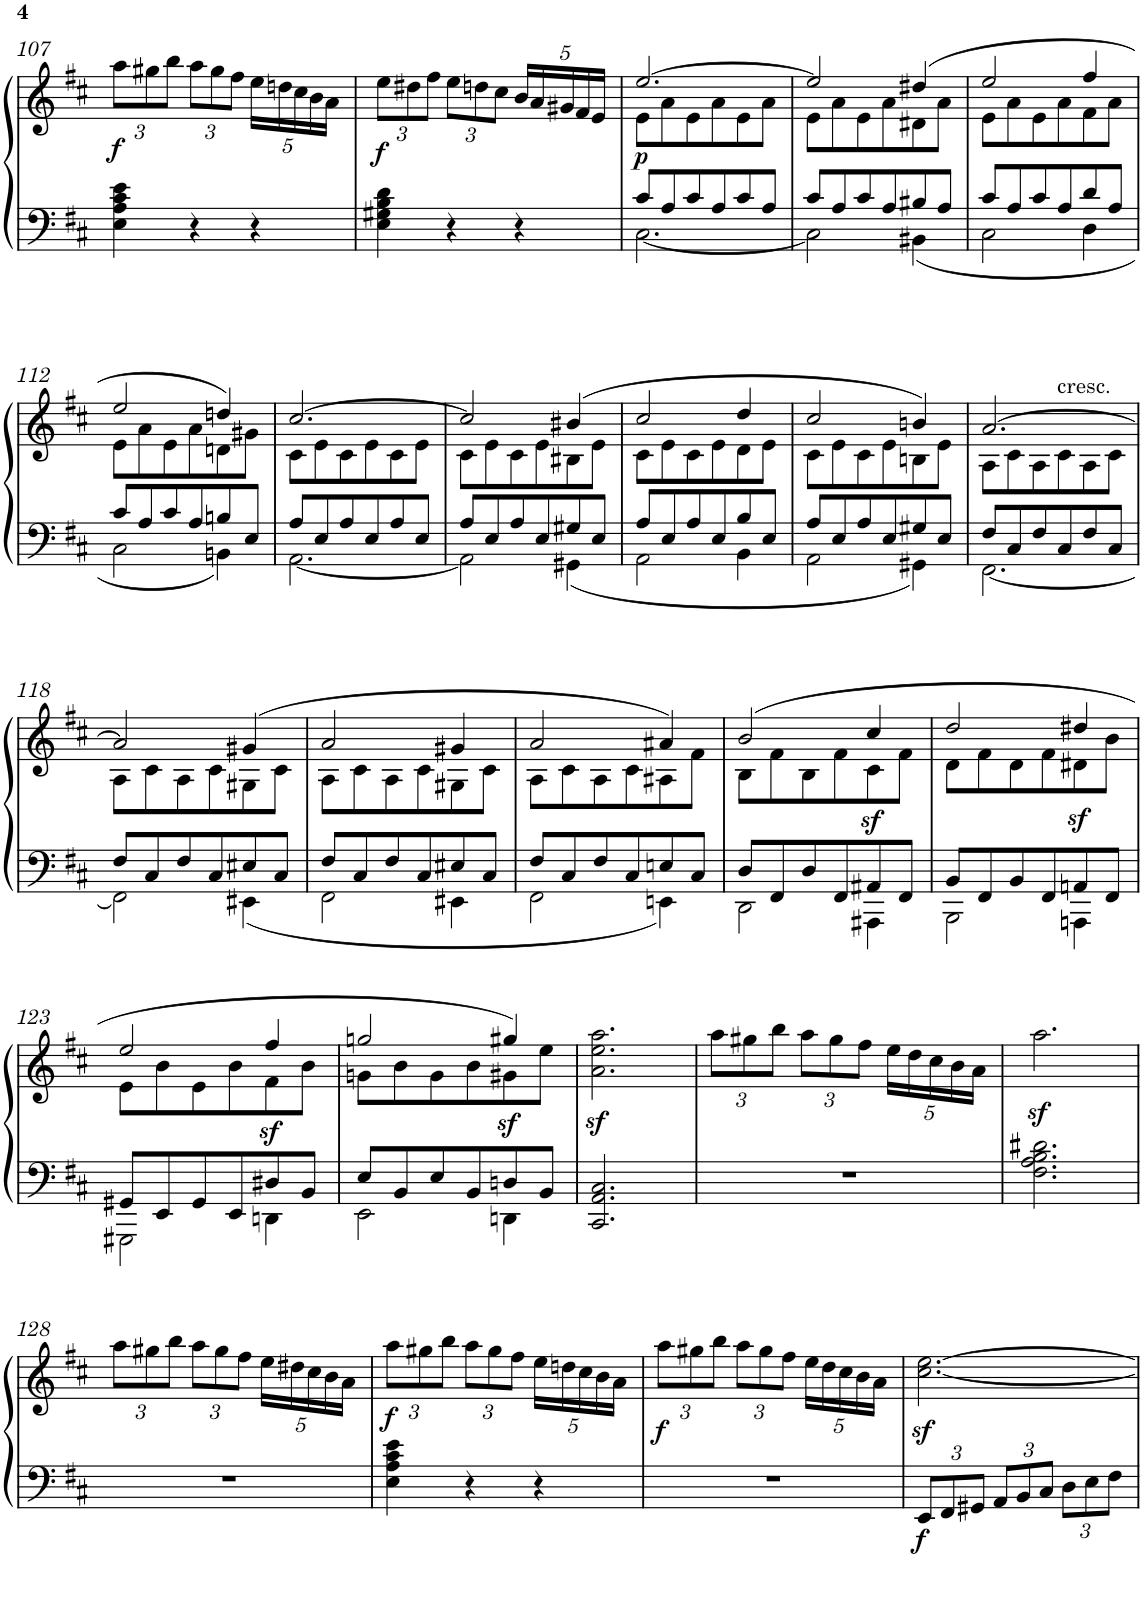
**kern	**kern	**dynam
*part1	*part1	*part1
*staff2	*staff1	*staff1/2
*I"Piano	*	*
*I'Pno	*	*
!!LO:PB:g=z
*clefF4	*clefG2	*
*k[f#c#]	*k[f#c#]	*
*D:	*D:	*
*M3/4	*M3/4	*
*	*Xbrackettup	*
=107	=107	=107
!	!	!LO:DY:b
4E\ 4A\ 4c#\ 4e\	12aa\L	f
.	12gg#X\	.
.	12bb\J	.
4r	12aa\L	.
.	12gg#\	.
.	12ff#\J	.
4r	20ee\LL	.
.	20ddn\	.
.	20cc#\	.
.	20b\	.
.	20a\JJ	.
=108	=108	=108
!	!	!LO:DY:b
4E\ 4G#X\ 4B\ 4d\	12ee\L	f
.	12dd#X\	.
.	12ff#\J	.
4r	12ee\L	.
.	12ddn\	.
.	12cc#\J	.
4r	20b/LL	.
.	20a/	.
.	20g#X/	.
.	20f#/	.
.	20e/JJ	.
=109	=109	=109
*^	*^	*
!	!	!	!	!LO:DY:b
8c#/L	[2.C#\	[2.ee/	8e\L	p
8A/	.	.	8a\	.
8c#/	.	.	8e\	.
8A/	.	.	8a\	.
8c#/	.	.	8e\	.
8A/J	.	.	8a\J	.
=110	=110	=110	=110	=110
8c#/L	2C#\]	2ee/]	8e\L	.
8A/	.	.	8a\	.
8c#/	.	.	8e\	.
8A/	.	.	8a\	.
8B#X/	4BB#X\	(>4dd#X/	8d#X\	.
8A/J	.	.	8a\J	.
=111	=111	=111	=111	=111
8c#/L	2C#\	2ee/	8e\L	.
8A/	.	.	8a\	.
8c#/	.	.	8e\	.
8A/	.	.	8a\	.
8d/	4D\	4ff#/	8f#\	.
8A/J	.	.	8a\J	.
!!LO:LB:g=z	!!
=112	=112	=112	=112	=112
8c#/L	2C#\	2ee/	8e\L	.
8A/	.	.	8a\	.
8c#/	.	.	8e\	.
8A/	.	.	8a\	.
8Bn/	4BBn\	4ddn/)	8dn\	.
8E/J	.	.	8g#X\J	.
=113	=113	=113	=113	=113
8A/L	[2.AA\	[2.cc#/	8c#\L	.
8E/	.	.	8e\	.
8A/	.	.	8c#\	.
8E/	.	.	8e\	.
8A/	.	.	8c#\	.
8E/J	.	.	8e\J	.
=114	=114	=114	=114	=114
8A/L	2AA\]	2cc#/]	8c#\L	.
8E/	.	.	8e\	.
8A/	.	.	8c#\	.
8E/	.	.	8e\	.
8G#X/	4GG#X\	(>4b#X/	8B#X\	.
8E/J	.	.	8e\J	.
=115	=115	=115	=115	=115
8A/L	2AA\	2cc#/	8c#\L	.
8E/	.	.	8e\	.
8A/	.	.	8c#\	.
8E/	.	.	8e\	.
8B/	4BB\	4dd/	8d\	.
8E/J	.	.	8e\J	.
=116	=116	=116	=116	=116
8A/L	2AA\	2cc#/	8c#\L	.
8E/	.	.	8e\	.
8A/	.	.	8c#\	.
8E/	.	.	8e\	.
8G#X/	4GG#X\	4bn/)	8Bn\	.
8E/J	.	.	8e\J	.
=117	=117	=117	=117	=117
8F#/L	[2.FF#\	[2.a/	8A\L	.
8C#/	.	.	8c#\	.
8F#/	.	.	8A\	.
!	!	!	!LO:TX:a:t=cresc.	!
8C#/	.	.	8c#\	.
8F#/	.	.	8A\	.
8C#/J	.	.	8c#\J	.
!!LO:LB:g=z	!!
=118	=118	=118	=118	=118
8F#/L	2FF#\]	2a/]	8A\L	.
8C#/	.	.	8c#\	.
8F#/	.	.	8A\	.
8C#/	.	.	8c#\	.
8E#X/	4EE#X\	(>4g#X/	8G#X\	.
8C#/J	.	.	8c#\J	.
=119	=119	=119	=119	=119
8F#/L	2FF#\	2a/	8A\L	.
8C#/	.	.	8c#\	.
8F#/	.	.	8A\	.
8C#/	.	.	8c#\	.
8E#X/	4EE#X\	4g#X/	8G#X\	.
8C#/J	.	.	8c#\J	.
=120	=120	=120	=120	=120
8F#/L	2FF#\	2a/	8A\L	.
8C#/	.	.	8c#\	.
8F#/	.	.	8A\	.
8C#/	.	.	8c#\	.
8En/	4EEn\	4a#X/)	8A#X\	.
8C#/J	.	.	8f#\J	.
=121	=121	=121	=121	=121
8D/L	2DD\	(>2b/	8B\L	.
8FF#/	.	.	8f#\	.
8D/	.	.	8B\	.
8FF#/	.	.	8f#\	.
!	!	!	!	!LO:DY:b
8AA#X/	4AAA#X\	4cc#/	8c#\	sf
8FF#/J	.	.	8f#\J	.
=122	=122	=122	=122	=122
8BB/L	2BBB\	2dd/	8d\L	.
8FF#/	.	.	8f#\	.
8BB/	.	.	8d\	.
8FF#/	.	.	8f#\	.
!	!	!	!	!LO:DY:b
8AAn/	4AAAn\	4dd#X/	8d#X\	sf
8FF#/J	.	.	8b\J	.
!!LO:LB:g=z	!!
=123	=123	=123	=123	=123
8GG#X/L	2GGG#X\	2ee/	8e\L	.
8EE/	.	.	8b\	.
8GG#/	.	.	8e\	.
8EE/	.	.	8b\	.
!	!	!	!	!LO:DY:b
8D#X/	4DDn\	4ff#/	8f#\	sf
8BB/J	.	.	8b\J	.
=124	=124	=124	=124	=124
8E/L	2EE\	2ggn/	8gn\L	.
8BB/	.	.	8b\	.
8E/	.	.	8g\	.
8BB/	.	.	8b\	.
!	!	!	!	!LO:DY:b
8Dn/	4DDn\	4gg#X/)	8g#X\	sf
8BB/J	.	.	8ee\J	.
*v	*v	*	*	*
*	*v	*v	*
=125	=125	=125
2.CC#/z> 2.AA/z> 2.C#/z>	2.a\ 2.ee\ 2.aa\	.
=126	=126	=126
2.r	12aa\L	.
.	12gg#X\	.
.	12bb\J	.
.	12aa\L	.
.	12gg#\	.
.	12ff#\J	.
.	20ee\LL	.
.	20dd\	.
.	20cc#\	.
.	20b\	.
.	20a\JJ	.
=127	=127	=127
2.F#\ 2.A\ 2.B\ 2.d#X\	2.aaz<\	.
!!LO:LB:g=z
=128	=128	=128
2.r	12aa\L	.
.	12gg#X\	.
.	12bb\J	.
.	12aa\L	.
.	12gg#\	.
.	12ff#\J	.
.	20ee\LL	.
.	20dd#X\	.
.	20cc#\	.
.	20b\	.
.	20a\JJ	.
=129	=129	=129
!	!	!LO:DY:b
4E\ 4A\ 4c#\ 4e\	12aa\L	f
.	12gg#X\	.
.	12bb\J	.
4r	12aa\L	.
.	12gg#\	.
.	12ff#\J	.
4r	20ee\LL	.
.	20ddn\	.
.	20cc#\	.
.	20b\	.
.	20a\JJ	.
=130	=130	=130
!	!	!LO:DY:b
2.r	12aa\L	f
.	12gg#X\	.
.	12bb\J	.
.	12aa\L	.
.	12gg#\	.
.	12ff#\J	.
.	20ee\LL	.
.	20dd\	.
.	20cc#\	.
.	20b\	.
.	20a\JJ	.
=131	=131	=131
*Xbrackettup	*	*
!	!	!LO:DY:b=2
12EE/L	[2.cc#\z< [2.ee\z<	f
12FF#/	.	.
12GG#X/J	.	.
12AA/L	.	.
12BB/	.	.
12C#/J	.	.
12D\L	.	.
12E\	.	.
12F#\J	.	.
=	=	=
*-	*-	*-
